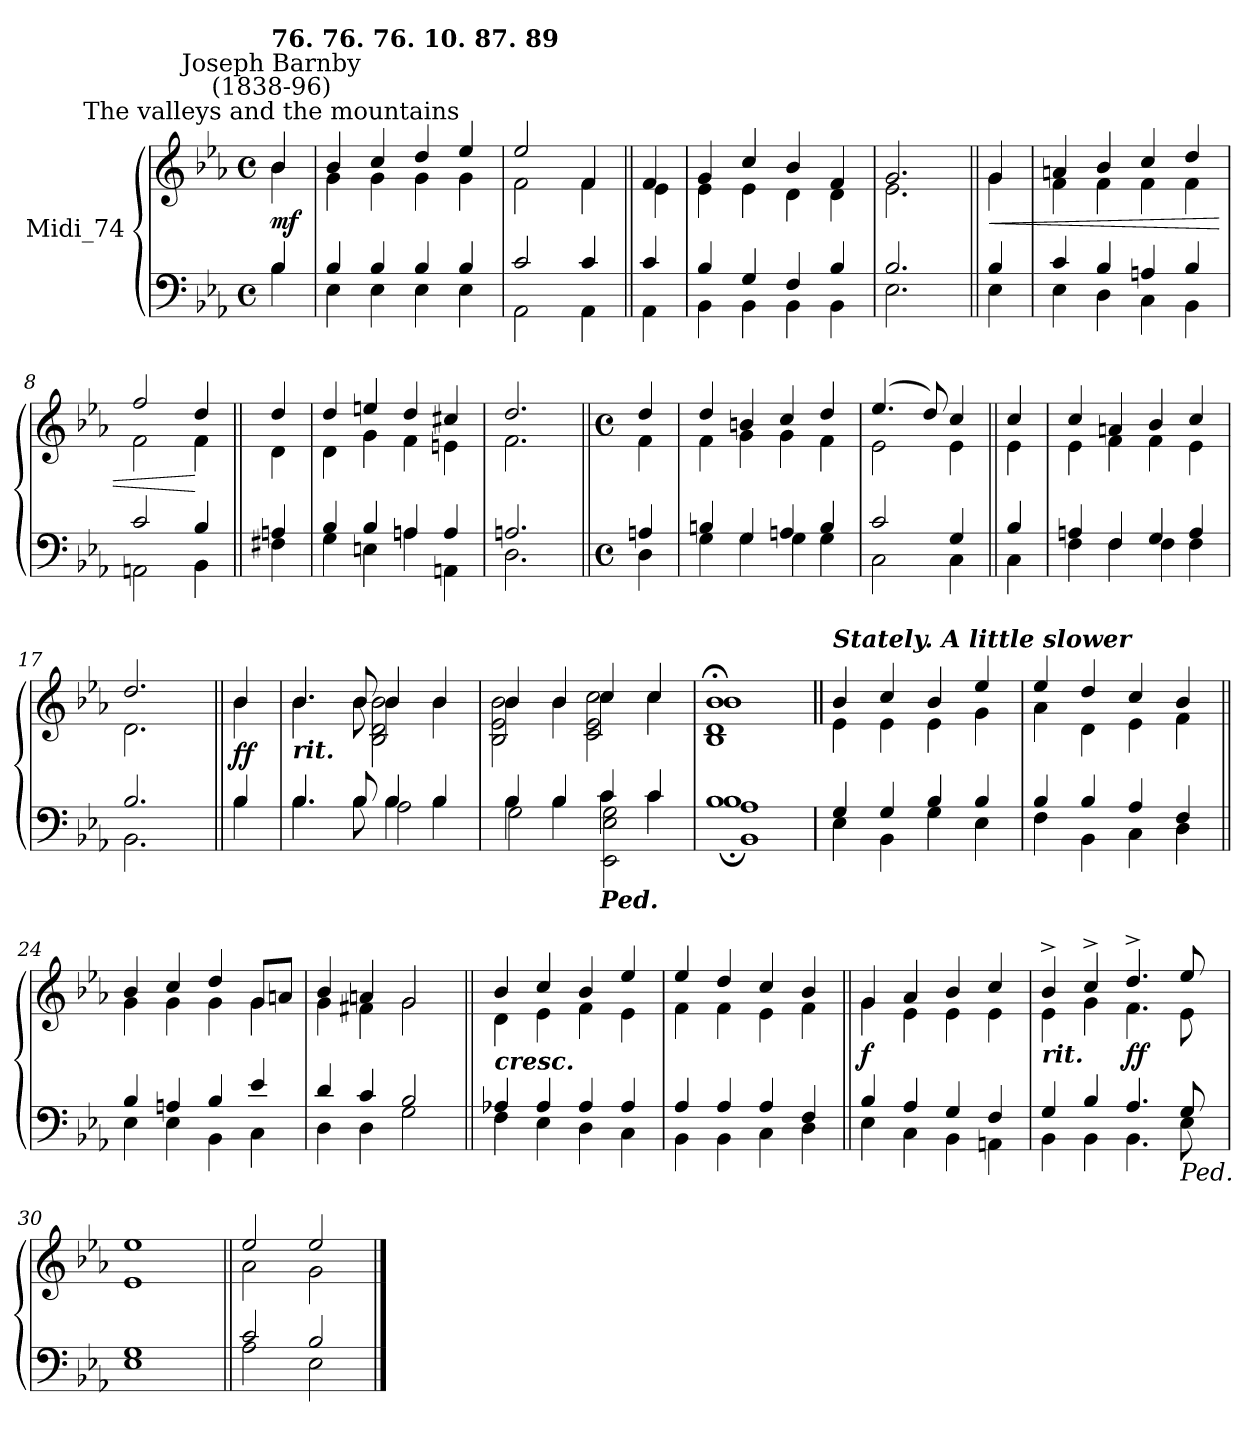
**kern	**kern	**dynam
*part2	*part1	*part1
*staff2	*staff1	*staff1
*I"Midi_74	*I"Midi_74	*
*clefF4	*clefG2	*
*k[b-e-a-]	*k[b-e-a-]	*
*E-:	*E-:	*
*M4/4	*M4/4	*
*met(c)	*met(c)	*
=	=	=
*^	*^	*
!	!	!LO:TX:a:cj:t=The valleys and the mountains	!	!
!	!	!LO:TX:a:cj:t=Joseph Barnby\n(1838-96)	!	!
!	!	!LO:TX:a:B:t=76. 76. 76. 10. 87. 89	!	!
!	!	!	!	!LO:DY:b
4B-/	4B-\	4b-/	4b-\	mf
=1	=1	=1	=1	=1
4B-/	4E-\	4b-/	4g\	.
4B-/	4E-\	4cc/	4g\	.
4B-/	4E-\	4dd/	4g\	.
4B-/	4E-\	4ee-/	4g\	.
=2	=2	=2	=2	=2
2c/	2AA-\	2ee-/	2f\	.
4c/	4AA-\	4f/	4f\	.
=3||	=3||	=3||	=3||	=3||
4c/	4AA-\	4f/	4e-\	.
=4	=4	=4	=4	=4
4B-/	4BB-\	4g/	4e-\	.
4G/	4BB-\	4cc/	4e-\	.
4F/	4BB-\	4b-/	4d\	.
4B-/	4BB-\	4f/	4d\	.
=5	=5	=5	=5	=5
2.B-/	2.E-\	2.g/	2.e-\	.
=6||	=6||	=6||	=6||	=6||
!	!	!	!	!LO:HP:b
4B-/	4E-\	4g/	4g\	<
=7	=7	=7	=7	=7
4c/	4E-\	4an/	4f\	.
4B-/	4D\	4b-/	4f\	.
4An/	4C\	4cc/	4f\	.
4B-/	4BB-\	4dd/	4f\	.
=8	=8	=8	=8	=8
2c/	2AAn\	2ff/	2f\	.
4B-/	4BB-\	4dd/	4f\	[
=9||	=9||	=9||	=9||	=9||
4An/	4F#X\	4dd/	4d\	.
=10	=10	=10	=10	=10
4B-/	4G\	4dd/	4d\	.
4B-/	4En\	4een/	4g\	.
4An/	4An\	4dd/	4f\	.
4A/	4AAn\	4cc#X/	4en\	.
=11	=11	=11	=11	=11
2.An/	2.D\	2.dd/	2.f\	.
*v	*v	*	*	*
*	*v	*v	*
!!LO:LB:g=z
=12||	=12||	=12||
*M4/4	*M4/4	*
*met(c)	*met(c)	*
*^	*^	*
*	*^	*	*^	*
4An/	4D\	4ryy	4dd/	4f\	4ryy	.
=13	=13	=13	=13	=13	=13	=13
4Bn/	4G\	1ryy	4dd/	4f\	1ryy	.
4G/	4G\	.	4bn/	4g\	.	.
4An/	4G\	.	4cc/	4g\	.	.
4B/	4G\	.	4dd/	4f\	.	.
=14	=14	=14	=14	=14	=14	=14
2c/	2C\	2.ryy	(>4.ee-/	2e-\	2.ryy	.
.	.	.	8dd/)	.	.	.
4G/	4C\	.	4cc/	4e-\	.	.
=15||	=15||	=15||	=15||	=15||	=15||	=15||
4B-/	4C\	4ryy	4cc/	4e-\	4ryy	.
=16	=16	=16	=16	=16	=16	=16
4An/	4F\	1ryy	4cc/	4e-\	1ryy	.
4F/	4F\	.	4an/	4f\	.	.
4G/	4F\	.	4b-/	4f\	.	.
4A/	4F\	.	4cc/	4e-\	.	.
=17	=17	=17	=17	=17	=17	=17
2.B-/	2.BB-\	2.ryy	2.dd/	2.d\	2.ryy	.
=18||	=18||	=18||	=18||	=18||	=18||	=18||
!	!	!	!	!	!	!LO:DY:b
4B-/	4B-\	4ryy	4b-/	4b-\	4ryy	ff
=19	=19	=19	=19	=19	=19	=19
!	!	!	!LO:TX:b:Bi:t=rit.	!	!	!
4.B-/	4.B-\	2ryy	4.b-/	4.b-\	2ryy	.
8B-/	8B-\	.	8b-/	8b-\	.	.
4B-/	4B-\	2A-\	4b-/	4b-\	2B-\ 2d\ 2b-\	.
4B-/	4B-\	.	4b-/	4b-\	.	.
=20	=20	=20	=20	=20	=20	=20
4B-/	4B-\	2G\	4b-/	4b-\	2B-\ 2e-\ 2b-\	.
4B-/	4B-\	.	4b-/	4b-\	.	.
!LO:TX:b:Bi:t=Ped.	!	!	!	!	!	!
4c/	4c\	2EE-\ 2E-\ 2G\	4cc/	4cc\	2c\ 2e-\ 2cc\	.
4c/	4c\	.	4cc/	4cc\	.	.
=21	=21	=21	=21	=21	=21	=21
1B-/	1B-;\	1BB-\ 1A-\	1b-;</	1b-\	1B-\ 1d\	.
!!LO:LB:g=z
=22	=22	=22	=22||	=22||	=22||	=22||
!	!	!	!LO:TX:a:Bi:t=Stately. A little slower	!	!	!
*	*v	*v	*	*	*	*
*	*	*	*v	*v	*
4G/	4E-\	4b-/	4e-\	.
4G/	4BB-\	4cc/	4e-\	.
4B-/	4G\	4b-/	4e-\	.
4B-/	4E-\	4ee-/	4g\	.
=23	=23	=23	=23	=23
4B-/	4F\	4ee-/	4a-\	.
4B-/	4BB-\	4dd/	4d\	.
4A-/	4C\	4cc/	4e-\	.
4F/	4D\	4b-/	4f\	.
=24||	=24||	=24||	=24||	=24||
4B-/	4E-\	4b-/	4g\	.
4An/	4E-\	4cc/	4g\	.
4B-/	4BB-\	4dd/	4g\	.
4e-/	4C\	8g/L	4g\	.
.	.	8an/J	.	.
=25	=25	=25	=25	=25
4d/	4D\	4b-/	4g\	.
4c/	4D\	4an/	4f#X\	.
2B-/	2G\	2g/	2g\	.
=26||	=26||	=26||	=26||	=26||
!LO:TX:a:Bi:t=cresc.	!	!	!	!
4A-X/	4F\	4b-/	4d\	.
4A-/	4E-\	4cc/	4e-\	.
4A-/	4D\	4b-/	4f\	.
4A-/	4C\	4ee-/	4e-\	.
=27	=27	=27	=27	=27
4A-/	4BB-\	4ee-/	4f\	.
4A-/	4BB-\	4dd/	4f\	.
4A-/	4C\	4cc/	4e-\	.
4F/	4D\	4b-/	4f\	.
=28||	=28||	=28||	=28||	=28||
!	!	!	!	!LO:DY:b
4B-/	4E-\	4g/	4g\	f
4A-/	4C\	4a-/	4e-\	.
4G/	4BB-\	4b-/	4e-\	.
4F/	4AAn\	4cc/	4e-\	.
=29	=29	=29	=29	=29
!	!	!LO:TX:b:Bi:t=rit.	!	!
4G/	4BB-\	4b-^/	4e-\	.
4B-/	4BB-\	4cc^/	4g\	.
!	!	!	!	!LO:DY:b
4.A-/	4.BB-\	4.dd^/	4.f\	ff
!LO:TX:b:i:t=Ped.	!	!	!	!
8G/	8E-\	8ee-/	8e-\	.
=30	=30	=30	=30	=30
1G/	1E-\	1ee-/	1e-\	.
=31||	=31||	=31||	=31||	=31||
2c/	2A-\	2ee-/	2a-\	.
2B-/	2E-\	2ee-/	2g\	.
*v	*v	*	*	*
*	*v	*v	*
==	==	==
*-	*-	*-
